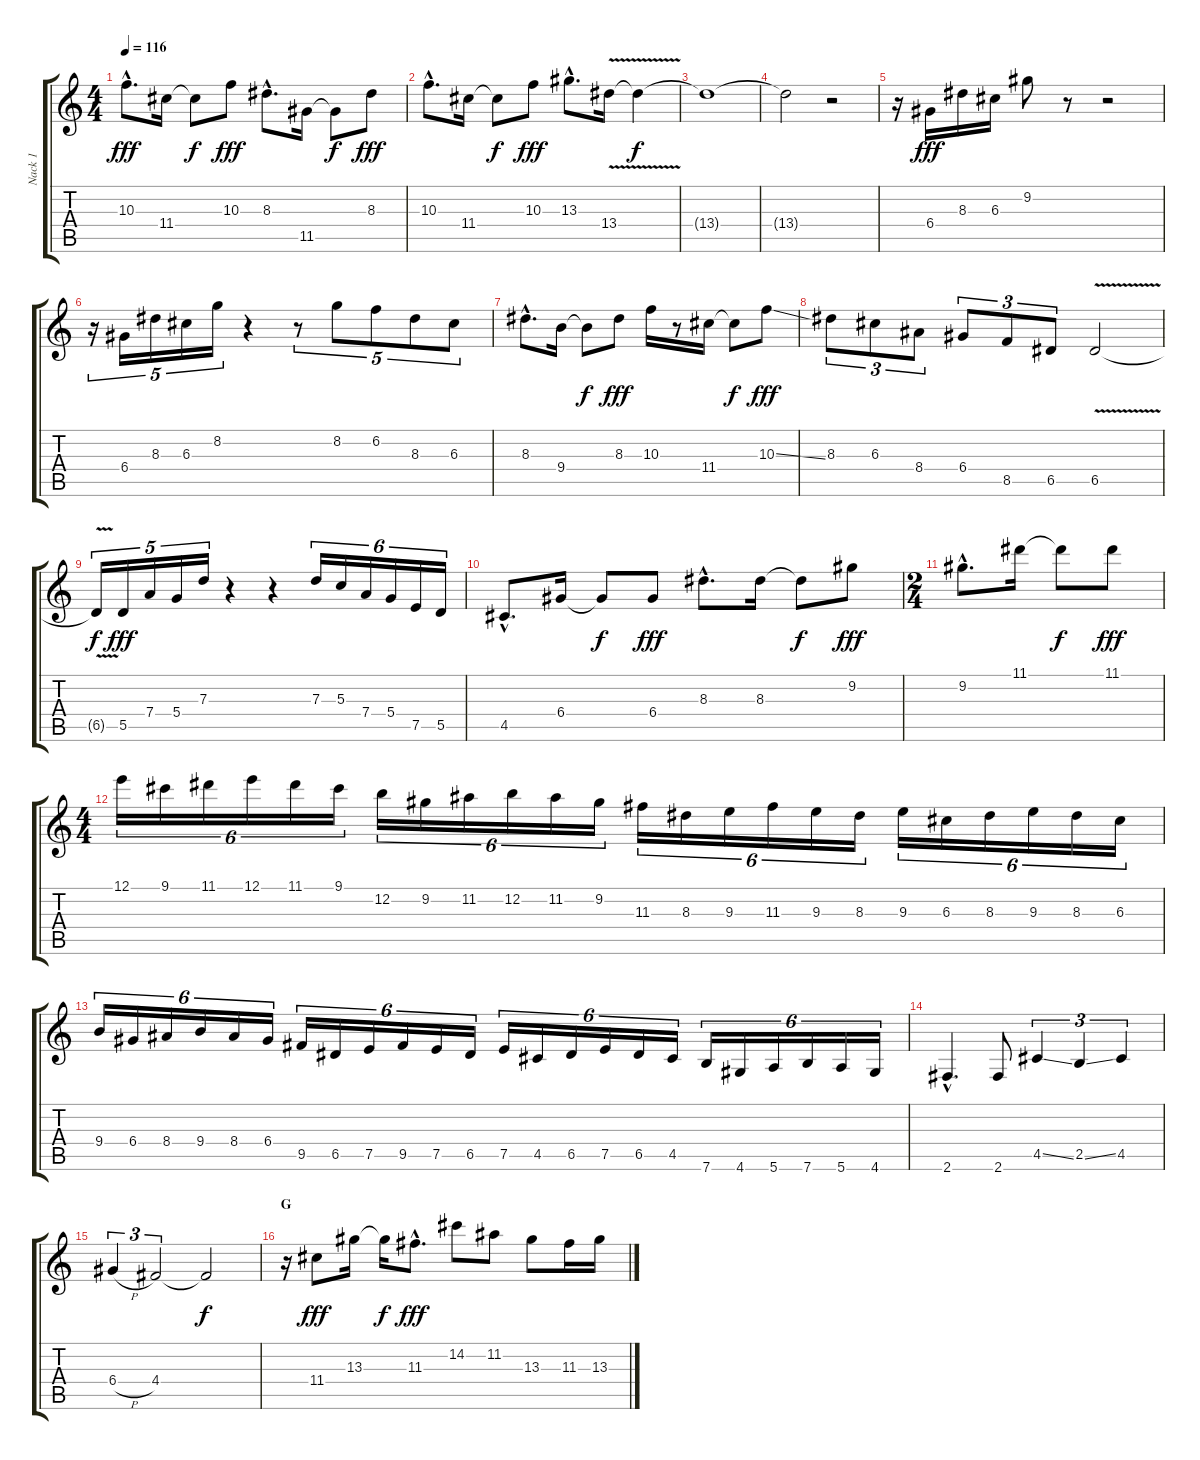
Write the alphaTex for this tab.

\track ("Nack 1" "Nack 1") {instrument distortionguitar}
\staff {score tabs}
\tuning (E4 B3 G3 D3 A2 E2) {hide}
\ts (4 4)
\tempo 116
\clef g2
\ks c
10.3{hac}.8{d dy fff} 11.4.16 11.4{t}.8{dy f} 10.3.8{dy fff} 8.3{hac}.8{d} 11.5.16 11.5{t}.8{dy f} 8.3.8{dy fff} |
10.3{hac}.8{d} 11.4.16 11.4{t}.8{dy f} 10.3.8{dy fff} 13.3{hac}.8{d} 13.4{v}.16 13.4{t}.4{dy f} |
13.4{t}.1 |
13.4{t}.2 r.2 |
r.16 6.4.16{dy fff} 8.3.16 6.3.16 9.2.8 r.8 r.2 |
r.16{tu (5 4)} 6.4.16{tu (5 4)} 8.3.16{tu (5 4)} 6.3.16{tu (5 4)} 8.2.16{tu (5 4)} r.4 r.8{tu (5 4)} 8.2.8{tu (5 4)} 6.2.8{tu (5 4)} 8.3.8{tu (5 4)} 6.3.8{tu (5 4)} |
8.3{hac}.8{d} 9.4.16 9.4{t}.8{dy f} 8.3.8{dy fff} 10.3.16 r.8 11.4.16 11.4{t}.8{dy f} 10.3{ss}.8{dy fff} |
8.3.8{tu (3 2)} 6.3.8{tu (3 2)} 8.4.8{tu (3 2)} 6.4.8{tu (3 2)} 8.5.8{tu (3 2)} 6.5.8{tu (3 2)} 6.5{v}.2 |
6.5{t}.16{tu (5 4) dy f} 5.5.16{tu (5 4) dy fff} 7.4.16{tu (5 4)} 5.4.16{tu (5 4)} 7.3.16{tu (5 4)} r.4 r.4 7.3.16{tu (6 4)} 5.3.16{tu (6 4)} 7.4.16{tu (6 4)} 5.4.16{tu (6 4)} 7.5.16{tu (6 4)} 5.5.16{tu (6 4)} |
4.5{hac}.8{d} 6.4.16 6.4{t}.8{dy f} 6.4.8{dy fff} 8.3{hac}.8{d} 8.3.16 8.3{t}.8{dy f} 9.2.8{dy fff} |
\ts (2 4)
9.2{hac}.8{d} 11.1.16 11.1{t}.8{dy f} 11.1.8{dy fff} |
\ts (4 4)
12.1.16{tu (6 4)} 9.1.16{tu (6 4)} 11.1.16{tu (6 4)} 12.1.16{tu (6 4)} 11.1.16{tu (6 4)} 9.1.16{tu (6 4)} 12.2.16{tu (6 4)} 9.2.16{tu (6 4)} 11.2.16{tu (6 4)} 12.2.16{tu (6 4)} 11.2.16{tu (6 4)} 9.2.16{tu (6 4)} 11.3.16{tu (6 4)} 8.3.16{tu (6 4)} 9.3.16{tu (6 4)} 11.3.16{tu (6 4)} 9.3.16{tu (6 4)} 8.3.16{tu (6 4)} 9.3.16{tu (6 4)} 6.3.16{tu (6 4)} 8.3.16{tu (6 4)} 9.3.16{tu (6 4)} 8.3.16{tu (6 4)} 6.3.16{tu (6 4)} |
9.4.16{tu (6 4)} 6.4.16{tu (6 4)} 8.4.16{tu (6 4)} 9.4.16{tu (6 4)} 8.4.16{tu (6 4)} 6.4.16{tu (6 4)} 9.5.16{tu (6 4)} 6.5.16{tu (6 4)} 7.5.16{tu (6 4)} 9.5.16{tu (6 4)} 7.5.16{tu (6 4)} 6.5.16{tu (6 4)} 7.5.16{tu (6 4)} 4.5.16{tu (6 4)} 6.5.16{tu (6 4)} 7.5.16{tu (6 4)} 6.5.16{tu (6 4)} 4.5.16{tu (6 4)} 7.6.16{tu (6 4)} 4.6.16{tu (6 4)} 5.6.16{tu (6 4)} 7.6.16{tu (6 4)} 5.6.16{tu (6 4)} 4.6.16{tu (6 4)} |
2.6{hac}.4{d} 2.6.8 4.5{ss}.4{tu (3 2)} 2.5{ss}.4{tu (3 2)} 4.5.4{tu (3 2)} |
6.4{h}.4{tu (3 2)} 4.4.2{tu (3 2)} 4.4{t}.2{dy f} |
\section ("" "G")
r.16 11.4.8{dy fff} 13.3.16 13.3{t}.16{dy f} 11.3{hac}.8{d dy fff} 14.2.8 11.2.8 13.3.8 11.3.16 13.3.16
